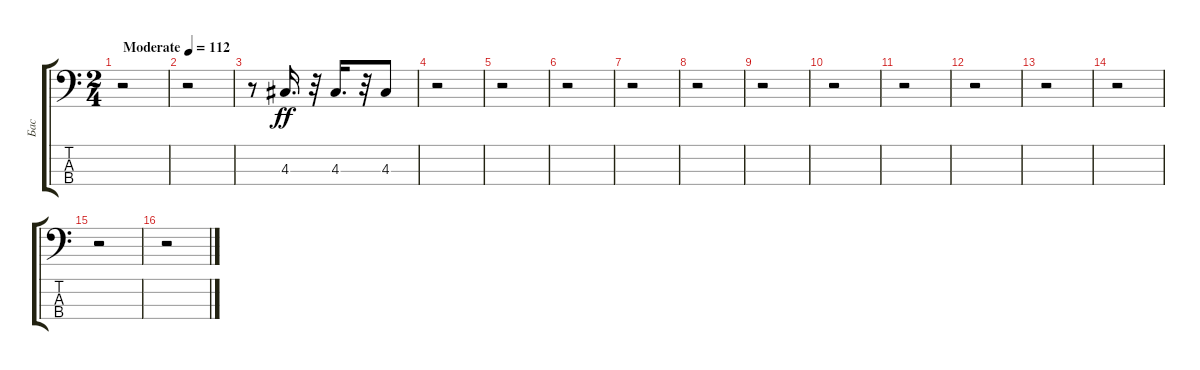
\track ("Бас" "Бас") {instrument electricbassfinger}
\staff {score tabs}
\tuning (G2 D2 A1 E1) {hide}
\ts (2 4)
\tempo (112 "Moderate")
\clef f4
\ks c
r.2{dy ff instrument electricbassfinger} |
r.2 |
r.8 4.3.16{d} r.32 4.3.16{d} r.32 4.3.8 |
r.2 |
r.2 |
r.2 |
r.2 |
r.2 |
r.2 |
r.2 |
r.2 |
r.2 |
r.2 |
r.2 |
r.2 |
r.2
